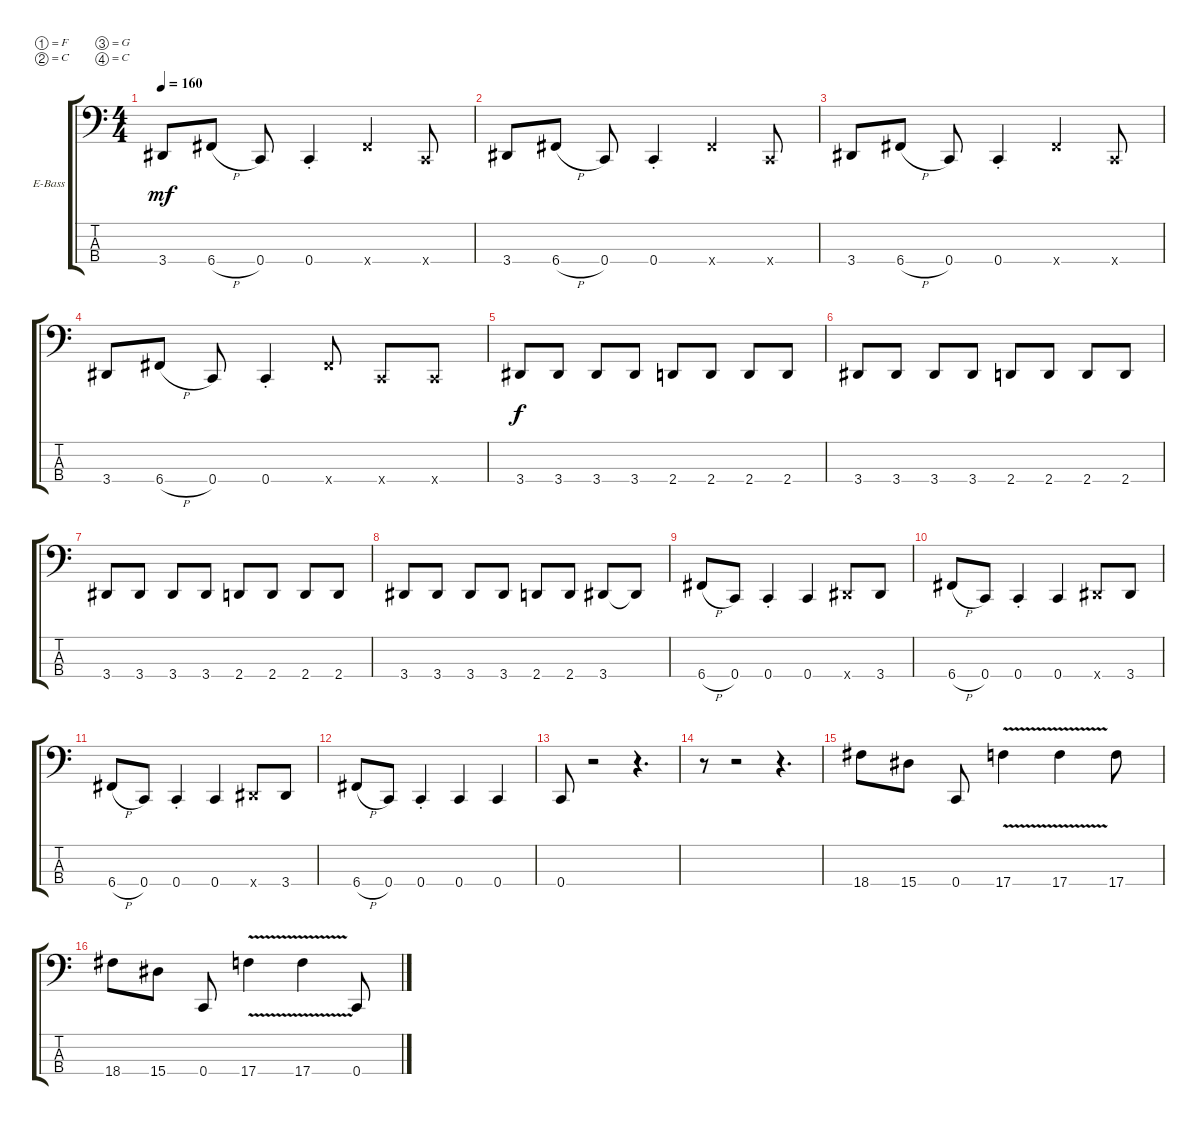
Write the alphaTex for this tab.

\bracketExtendMode groupsimilarinstruments
\firstSystemTrackNameOrientation horizontal
\otherSystemsTrackNameOrientation horizontal
\track ("Bob Rock (Bass)" "E-Bass") {instrument electricbassfinger}
\staff {score tabs}
\tuning (F2 C2 G1 C1)
\ts (4 4)
\tempo 160
\clef f4
\ks c
3.4.8{dy mf} 6.4{h}.8 0.4.8 0.4{st}.4 6.4{x}.4 0.4{x}.8 |
3.4.8 6.4{h}.8 0.4.8 0.4{st}.4 6.4{x}.4 0.4{x}.8 |
3.4.8 6.4{h}.8 0.4.8 0.4{st}.4 6.4{x}.4 0.4{x}.8 |
3.4.8 6.4{h}.8 0.4.8 0.4{st}.4 6.4{x}.8 0.4{x}.8 0.4{x}.8 |
3.4.8{dy f} 3.4.8 3.4.8 3.4.8 2.4.8 2.4.8 2.4.8 2.4.8 |
3.4.8 3.4.8 3.4.8 3.4.8 2.4.8 2.4.8 2.4.8 2.4.8 |
3.4.8 3.4.8 3.4.8 3.4.8 2.4.8 2.4.8 2.4.8 2.4.8 |
3.4.8 3.4.8 3.4.8 3.4.8 2.4.8 2.4.8 3.4.8 3.4{t}.8 |
6.4{h}.8 0.4.8 0.4{st}.4 0.4.4 3.4{x}.8 3.4.8 |
6.4{h}.8 0.4.8 0.4{st}.4 0.4.4 3.4{x}.8 3.4.8 |
6.4{h}.8 0.4.8 0.4{st}.4 0.4.4 3.4{x}.8 3.4.8 |
6.4{h}.8 0.4.8 0.4{st}.4 0.4.4 0.4.4 |
0.4.8 r.2 r.4{d} |
r.8 r.2 r.4{d} |
18.4.8 15.4.8 0.4.8 17.4{v}.4 17.4{v}.4 17.4.8 |
18.4.8 15.4.8 0.4.8 17.4{v}.4 17.4{v}.4 0.4.8
